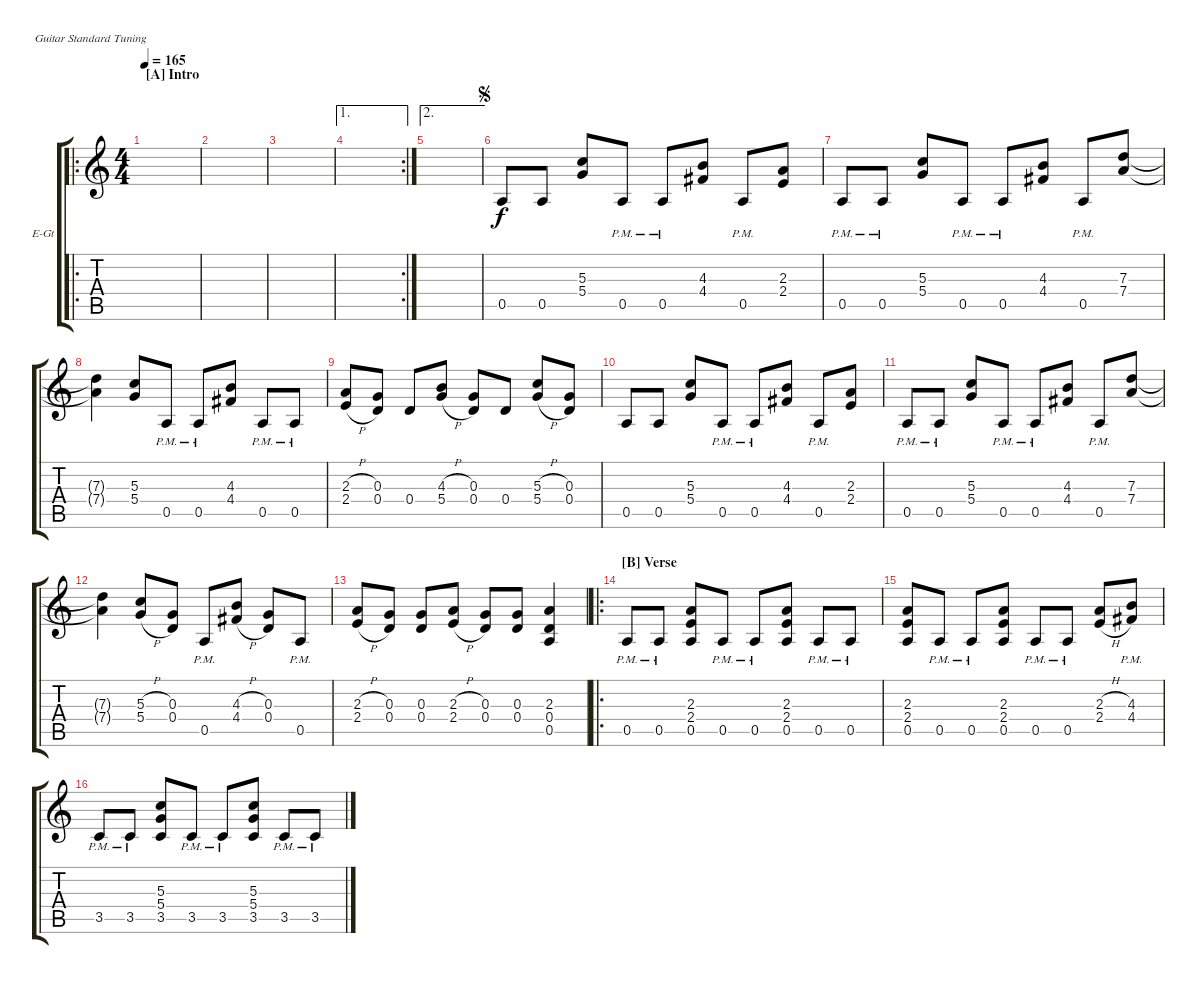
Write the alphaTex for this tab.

\bracketExtendMode groupsimilarinstruments
\firstSystemTrackNameOrientation horizontal
\otherSystemsTrackNameOrientation horizontal
\track ("Gtr 1" "E-Gt") {instrument acousticgrandpiano}
\staff {score tabs}
\tuning (E4 B3 G3 D3 A2 E2)
\displaytranspose 12
\ro
\ts (4 4)
\section ("A" "Intro")
\tempo 165
\clef g2
\ks c
|
|
|
\ae 1
\rc 2
|
\ae 2
|
\jump segno
0.5.8 0.5.8 (5.3 5.4).8 0.5{pm}.8 0.5{pm}.8 (4.3 4.4).8 0.5{pm}.8 (2.3 2.4).8 |
0.5{pm}.8 0.5{pm}.8 (5.3 5.4).8 0.5{pm}.8 0.5{pm}.8 (4.3 4.4).8 0.5{pm}.8 (7.3 7.4).8 |
(7.3{t} 7.4{t}).4 (5.3 5.4).8 0.5{pm}.8 0.5{pm}.8 (4.3 4.4).8 0.5{pm}.8 0.5{pm}.8 |
(2.3{h} 2.4{h}).8 (0.3 0.4).8 0.4.8 (4.3{h} 5.4{h}).8 (0.3 0.4).8 0.4.8 (5.3{h} 5.4{h}).8 (0.3 0.4).8 |
0.5.8 0.5.8 (5.3 5.4).8 0.5{pm}.8 0.5{pm}.8 (4.3 4.4).8 0.5{pm}.8 (2.3 2.4).8 |
0.5{pm}.8 0.5{pm}.8 (5.3 5.4).8 0.5{pm}.8 0.5{pm}.8 (4.3 4.4).8 0.5{pm}.8 (7.3 7.4).8 |
(7.3{t} 7.4{t}).4 (5.3{h} 5.4{h}).8 (0.3 0.4).8 0.5{pm}.8 (4.3{h} 4.4{h}).8 (0.3 0.4).8 0.5{pm}.8 |
(2.3{h} 2.4{h}).8 (0.3 0.4).8 (0.3 0.4).8 (2.3{h} 2.4{h}).8 (0.3 0.4).8 (0.3 0.4).8 (2.3 0.4 0.5).4 |
\ro
\section ("B" "Verse")
0.5{pm}.8 0.5{pm}.8 (2.3 2.4 0.5).8 0.5{pm}.8 0.5{pm}.8 (2.3 2.4 0.5).8 0.5{pm}.8 0.5{pm}.8 |
(2.3 2.4 0.5).8 0.5{pm}.8 0.5{pm}.8 (2.3 2.4 0.5).8 0.5{pm}.8 0.5{pm}.8 (2.3{h} 2.4{h}).8 (4.3{pm} 4.4{pm}).8 |
3.5{pm}.8 3.5{pm}.8 (5.3 5.4 3.5).8 3.5{pm}.8 3.5{pm}.8 (5.3 5.4 3.5).8 3.5{pm}.8 3.5{pm}.8
